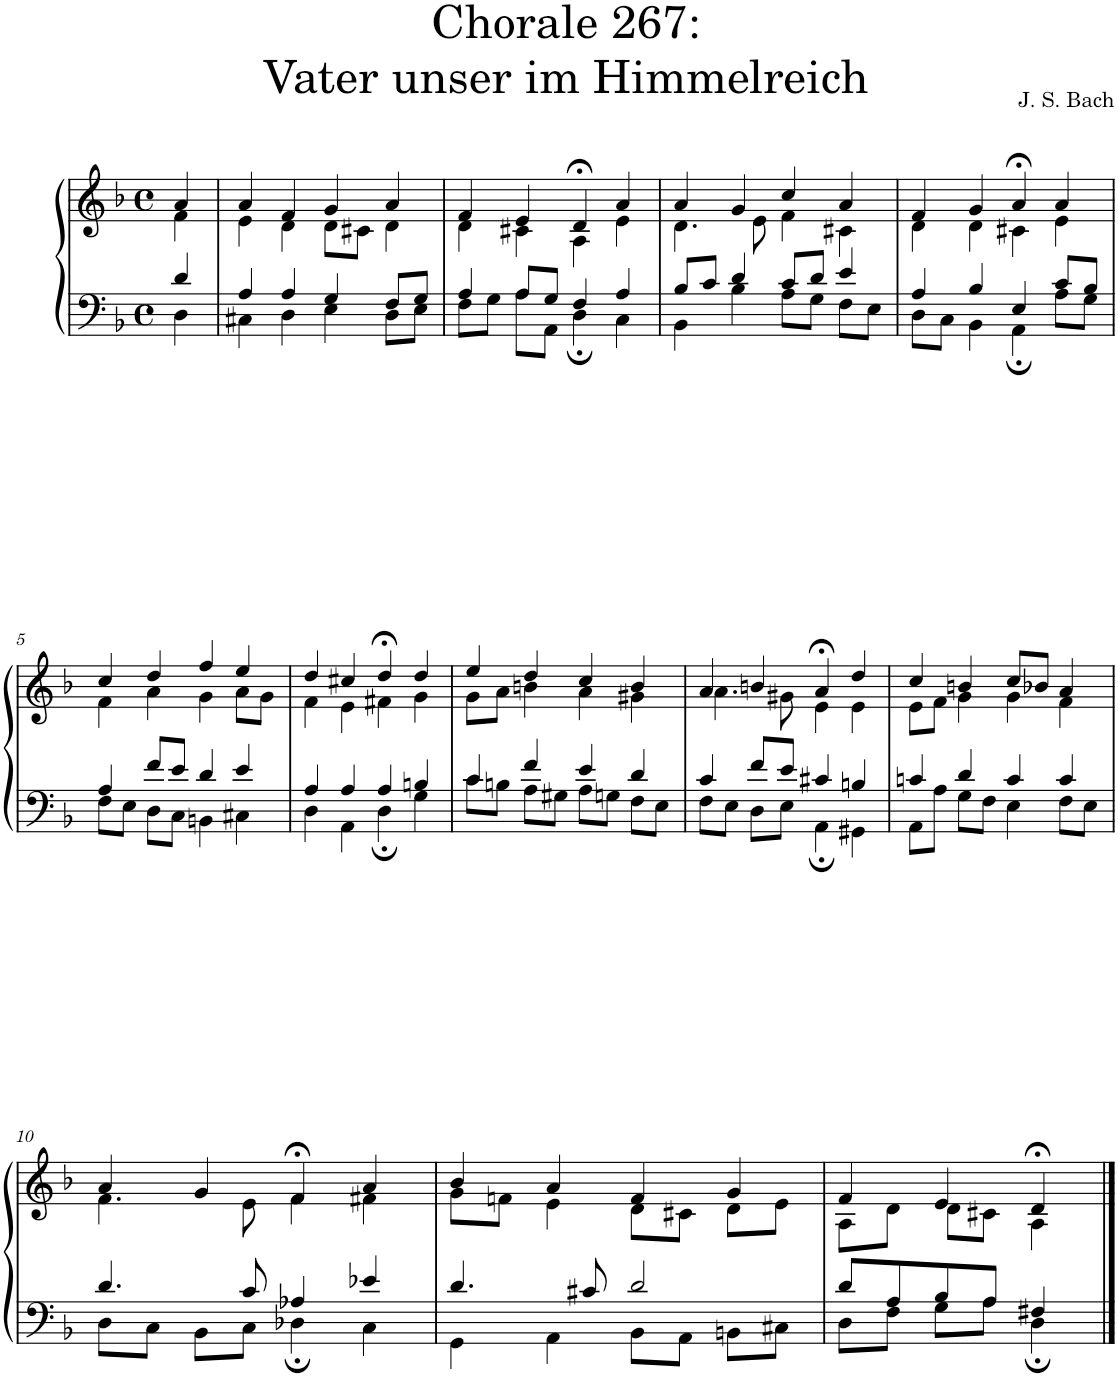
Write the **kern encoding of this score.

**kern	**kern
*part1	*part1
*staff2	*staff1
*I"S,A	*
*clefF4	*clefG2
*k[b-]	*k[b-]
*M4/4	*M4/4
*met(c)	*met(c)
=	=
*^	*^
4d/	4D\	4a/	4f\
=1	=1	=1	=1
4A/	4C#X\	4a/	4e\
4A/	4D\	4f/	4d\
4G/	4E\	4g/	8d\L
.	.	.	8c#X\J
8F/L	8D\L	4a/	4d\
8G/J	8E\J	.	.
=2	=2	=2	=2
4A/	8F\L	4f/	4d\
.	8G\J	.	.
8A/L	8A\L	4e/	4c#X\
8G/J	8AA\J	.	.
4F/	4D;\	4d;</	4A\
4A/	4C\	4a/	4e\
=3	=3	=3	=3
8B-/L	4BB-\	4a/	4.d\
8c/J	.	.	.
4d/	4B-\	4g/	.
.	.	.	8e\
8c/L	8A\L	4cc/	4f\
8d/J	8G\J	.	.
4e/	8F\L	4a/	4c#X\
.	8E\J	.	.
=4	=4	=4	=4
4A/	8D\L	4f/	4d\
.	8C\J	.	.
4B-/	4BB-\	4g/	4d\
4E/	4AA;\	4a;</	4c#X\
8c/L	8A\L	4a/	4e\
8B-/J	8G\J	.	.
!!LO:LB:g=z	!!
=5	=5	=5	=5
4A/	8F\L	4cc/	4f\
.	8E\J	.	.
8f/L	8D\L	4dd/	4a\
8e/J	8C\J	.	.
4d/	4BBn\	4ff/	4g\
4e/	4C#X\	4ee/	8a\L
.	.	.	8g\J
=6	=6	=6	=6
4A/	4D\	4dd/	4f\
4A/	4AA\	4cc#X/	4e\
4A/	4D;\	4dd;</	4f#X\
4Bn/	4G\	4dd/	4g\
=7	=7	=7	=7
4c/	8c\L	4ee/	8g\L
.	8Bn\J	.	8a\J
4f/	8A\L	4dd/	4bn\
.	8G#X\J	.	.
4e/	8A\L	4cc/	4a\
.	8Gn\J	.	.
4d/	8F\L	4b/	4g#X\
.	8E\J	.	.
=8	=8	=8	=8
4c/	8F\L	4a/	4.a\
.	8E\J	.	.
8f/L	8D\L	4bn/	.
8e/J	8E\J	.	8g#X\
4c#X/	4AA;\	4a;</	4e\
4Bn/	4GG#X\	4dd/	4e\
=9	=9	=9	=9
4cn/	8AA\L	4cc/	8e\L
.	8A\J	.	8f\J
4d/	8G\L	4bn/	4g\
.	8F\J	.	.
4c/	4E\	8cc/L	4g\
.	.	8b-X/J	.
4c/	8F\L	4a/	4f\
.	8E\J	.	.
!!LO:LB:g=z	!!
=10	=10	=10	=10
4.d/	8D\L	4a/	4.f\
.	8C\J	.	.
.	8BB-\L	4g/	.
8c/	8C\J	.	8e\
4A-X/	4D-X;\	4f;</	4f\
4e-X/	4C\	4a/	4f#X\
=11	=11	=11	=11
4.d/	4GG\	4b-/	8g\L
.	.	.	8fn\J
.	4AA\	4a/	4e\
8c#X/	.	.	.
2d/	8BB-\L	4f/	8d\L
.	8AA\J	.	8c#X\J
.	8BBn\L	4g/	8d\L
.	8C#X\J	.	8e\J
=12	=12	=12	=12
8d/L	8D\L	4f/	8A\L
8A/	8F\J	.	8d\J
8B-/	8G\L	4e/	8d\L
8A/J	8A\J	.	8c#X\J
4F#X/	4D;\	4d;</	4A\
*v	*v	*	*
*	*v	*v
==	==
*-	*-
